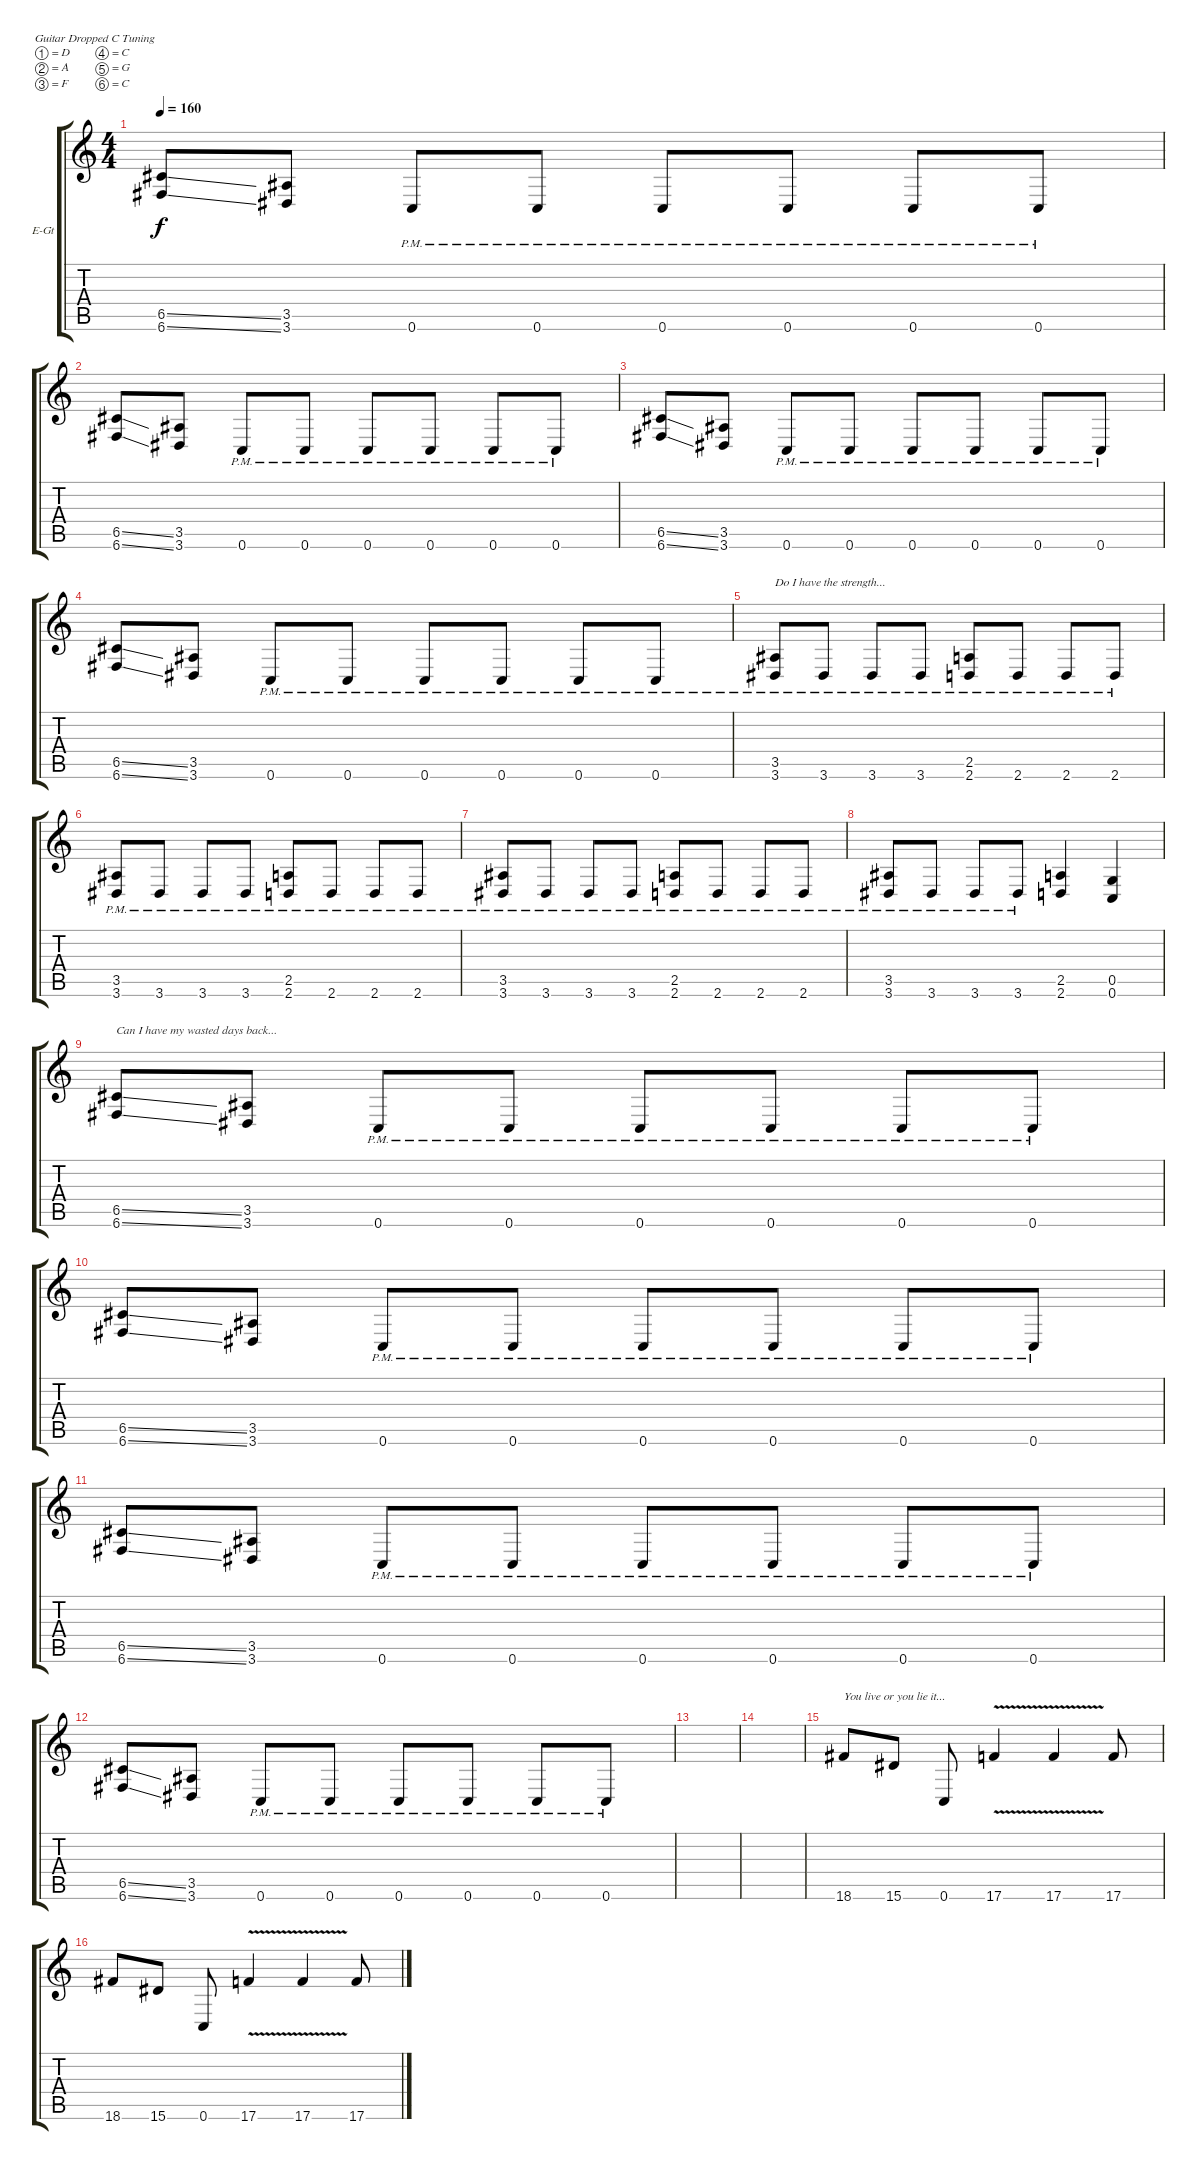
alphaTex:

\bracketExtendMode groupsimilarinstruments
\firstSystemTrackNameOrientation horizontal
\otherSystemsTrackNameOrientation horizontal
\track ("James Hetfield (Rhythm)" "E-Gt") {instrument distortionguitar}
\staff {score tabs}
\tuning (D4 A3 F3 C3 G2 C2)
\ts (4 4)
\tempo 160
\clef g2
\ks c
(6.5{ss} 6.6{ss}).8{dy f} (3.5 3.6).8 0.6{pm}.8 0.6{pm}.8 0.6{pm}.8 0.6{pm}.8 0.6{pm}.8 0.6{pm}.8 |
(6.5{ss} 6.6{ss}).8 (3.5 3.6).8 0.6{pm}.8 0.6{pm}.8 0.6{pm}.8 0.6{pm}.8 0.6{pm}.8 0.6{pm}.8 |
(6.5{ss} 6.6{ss}).8 (3.5 3.6).8 0.6{pm}.8 0.6{pm}.8 0.6{pm}.8 0.6{pm}.8 0.6{pm}.8 0.6{pm}.8 |
(6.5{ss} 6.6{ss}).8 (3.5 3.6).8 0.6{pm}.8 0.6{pm}.8 0.6{pm}.8 0.6{pm}.8 0.6{pm}.8 0.6{pm}.8 |
(3.5{pm} 3.6{pm}).8{txt "Do I have the strength..."} 3.6{pm}.8 3.6{pm}.8 3.6{pm}.8 (2.5{pm} 2.6{pm}).8 2.6{pm}.8 2.6{pm}.8 2.6{pm}.8 |
(3.5{pm} 3.6{pm}).8 3.6{pm}.8 3.6{pm}.8 3.6{pm}.8 (2.5{pm} 2.6{pm}).8 2.6{pm}.8 2.6{pm}.8 2.6{pm}.8 |
(3.5{pm} 3.6{pm}).8 3.6{pm}.8 3.6{pm}.8 3.6{pm}.8 (2.5{pm} 2.6{pm}).8 2.6{pm}.8 2.6{pm}.8 2.6{pm}.8 |
(3.5{pm} 3.6{pm}).8 3.6{pm}.8 3.6{pm}.8 3.6{pm}.8 (2.5 2.6).4 (0.5 0.6).4 |
(6.5{ss} 6.6{ss}).8{txt "Can I have my wasted days back..."} (3.5 3.6).8 0.6{pm}.8 0.6{pm}.8 0.6{pm}.8 0.6{pm}.8 0.6{pm}.8 0.6{pm}.8 |
(6.5{ss} 6.6{ss}).8 (3.5 3.6).8 0.6{pm}.8 0.6{pm}.8 0.6{pm}.8 0.6{pm}.8 0.6{pm}.8 0.6{pm}.8 |
(6.5{ss} 6.6{ss}).8 (3.5 3.6).8 0.6{pm}.8 0.6{pm}.8 0.6{pm}.8 0.6{pm}.8 0.6{pm}.8 0.6{pm}.8 |
(6.5{ss} 6.6{ss}).8 (3.5 3.6).8 0.6{pm}.8 0.6{pm}.8 0.6{pm}.8 0.6{pm}.8 0.6{pm}.8 0.6{pm}.8 |
|
|
18.6.8{txt "You live or you lie it..."} 15.6.8 0.6.8 17.6{v}.4 17.6{v}.4 17.6.8 |
18.6.8 15.6.8 0.6.8 17.6{v}.4 17.6{v}.4 17.6.8
